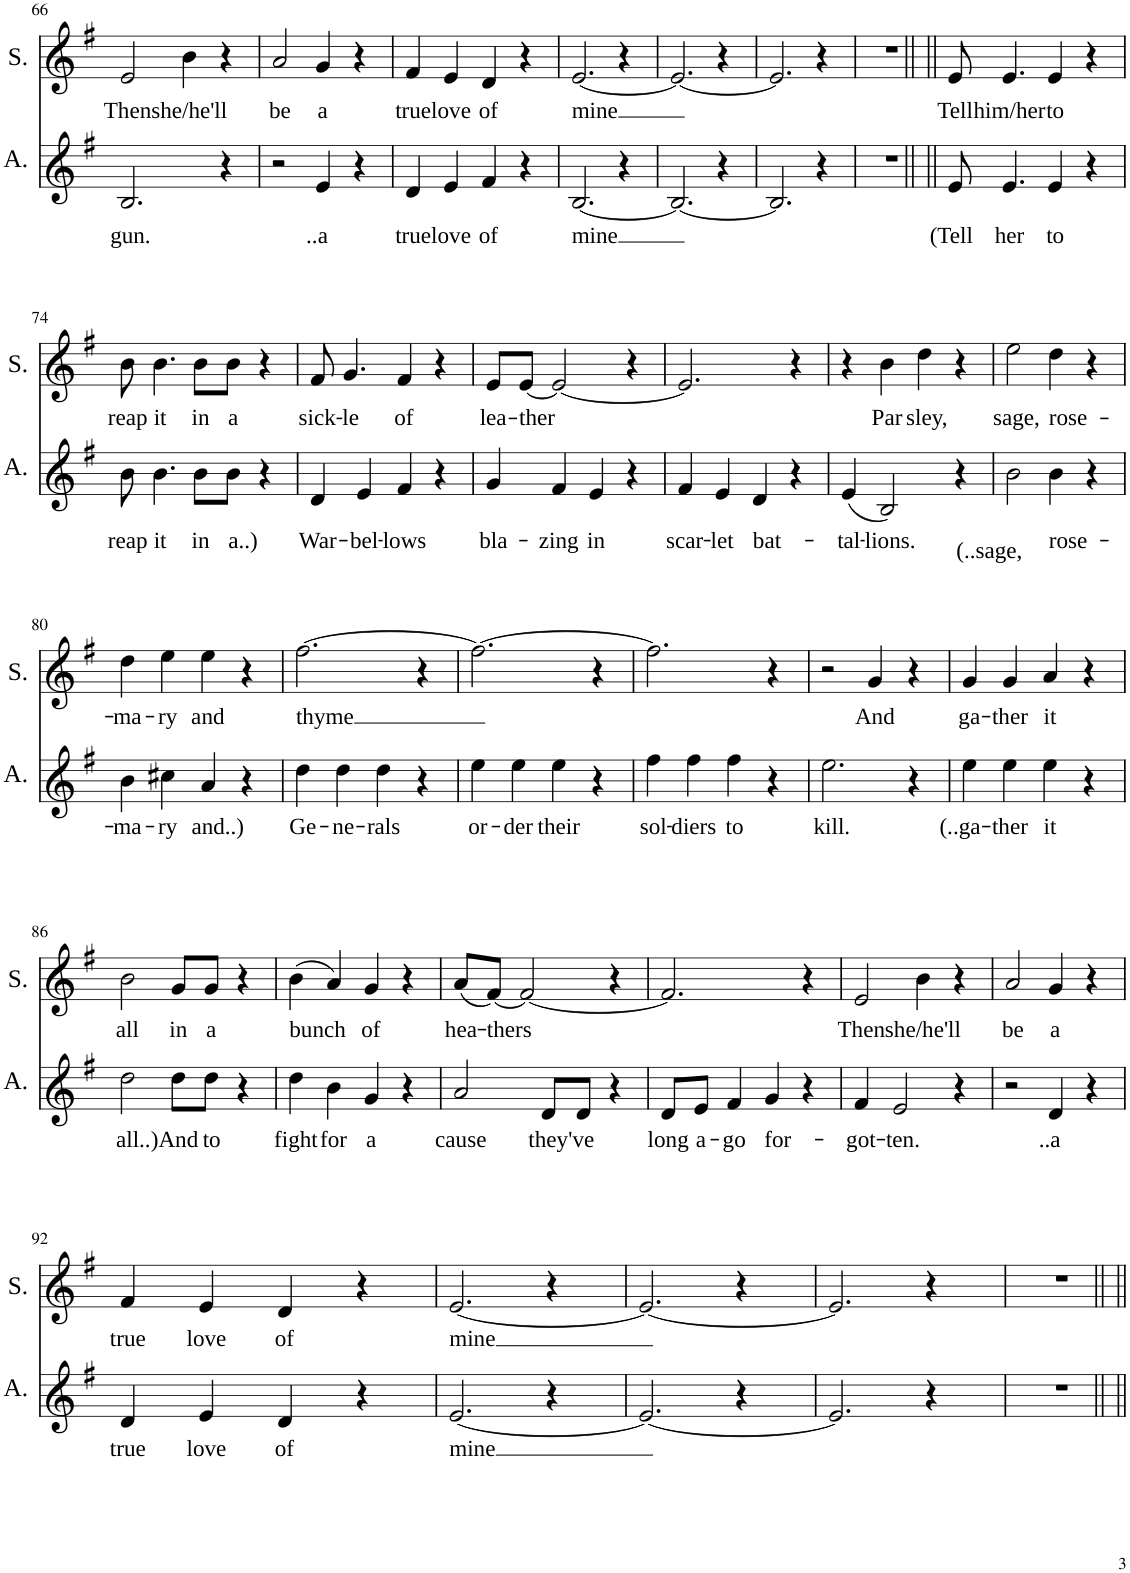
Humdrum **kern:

**kern	**text	**kern	**text
*part2	*part2	*part1	*part1
*staff2	*staff2	*staff1	*staff1
*I"Alto	*	*I"Soprano	*
*I'A.	*	*I'S.	*
!!LO:PB:g=z
*clefG2	*	*clefG2	*
*k[f#]	*	*k[f#]	*
=66	=66	=66	=66
!	!LO:LY:b	!	!LO:LY:b
2.B/	gun.	2e/	Then
!	!	!	!LO:LY:b
.	.	4b\	she/he'll
4r	.	4r	.
=67	=67	=67	=67
!	!	!	!LO:LY:b
2r	.	2a/	be
!	!LO:LY:b	!	!LO:LY:b
4e/	..a	4g/	a
4r	.	4r	.
=68	=68	=68	=68
!	!LO:LY:b	!	!LO:LY:b
4d/	true	4f#/	true
!	!LO:LY:b	!	!LO:LY:b
4e/	love	4e/	love
!	!LO:LY:b	!	!LO:LY:b
4f#/	of	4d/	of
4r	.	4r	.
=69	=69	=69	=69
!	!LO:LY:b	!	!LO:LY:b
[2.B/	mine	[2.e/	mine
4r	.	4r	.
=70	=70	=70	=70
2.B/_	.	2.e/_	.
4r	.	4r	.
=71	=71	=71	=71
2.B/]	.	2.e/]	.
4r	.	4r	.
=72	=72	=72	=72
1r	.	1r	.
=73||	=73||	=73||	=73||
!	!LO:LY:b	!	!LO:LY:b
8e/	(Tell	8e/	Tell
!	!LO:LY:b	!	!LO:LY:b
4.e/	her	4.e/	him/her
!	!LO:LY:b	!	!LO:LY:b
4e/	to	4e/	to
4r	.	4r	.
!!LO:LB:g=z
=74	=74	=74	=74
!	!LO:LY:b	!	!LO:LY:b
8b\	reap	8b\	reap
!	!LO:LY:b	!	!LO:LY:b
4.b\	it	4.b\	it
!	!LO:LY:b	!	!LO:LY:b
8b\L	in	8b\L	in
!	!LO:LY:b	!	!LO:LY:b
8b\J	a..)	8b\J	a
4r	.	4r	.
=75	=75	=75	=75
!	!LO:LY:b	!	!LO:LY:b
4d/	War-	8f#/	sick-
!	!	!	!LO:LY:b
.	.	4.g/	-le
!	!LO:LY:b	!	!
4e/	-bel-	.	.
!	!LO:LY:b	!	!LO:LY:b
4f#/	-lows	4f#/	of
4r	.	4r	.
=76	=76	=76	=76
!	!LO:LY:b	!	!LO:LY:b
4g/	bla-	8e/L	lea-
!	!	!	!LO:LY:b
.	.	[8e/J	-ther
!	!LO:LY:b	!	!
4f#/	-zing	2e/_	.
!	!LO:LY:b	!	!
4e/	in	.	.
4r	.	4r	.
=77	=77	=77	=77
!	!LO:LY:b	!	!
4f#/	scar-	2.e/]	.
!	!LO:LY:b	!	!
4e/	-let	.	.
!	!LO:LY:b	!	!
4d/	bat-	.	.
4r	.	4r	.
=78	=78	=78	=78
!	!LO:LY:b	!	!
(4e/	-tal-	4r	.
!	!LO:LY:b	!	!LO:LY:b
2B/)	-lions.	4b\	Par
!	!	!	!LO:LY:b
.	.	4dd\	-sley,
4r	.	4r	.
=79	=79	=79	=79
!	!LO:LY:b	!	!LO:LY:b
2b\	(..sage,	2ee\	sage,
!	!LO:LY:b	!	!LO:LY:b
4b\	rose-	4dd\	rose-
4r	.	4r	.
!!LO:LB:g=z
=80	=80	=80	=80
!	!LO:LY:b	!	!LO:LY:b
4b\	-ma-	4dd\	-ma-
!	!LO:LY:b	!	!LO:LY:b
4cc#X\	-ry	4ee\	-ry
!	!LO:LY:b	!	!LO:LY:b
4a/	and..)	4ee\	and
4r	.	4r	.
=81	=81	=81	=81
!	!LO:LY:b	!	!LO:LY:b
4dd\	Ge-	[2.ff#\	thyme
!	!LO:LY:b	!	!
4dd\	-ne-	.	.
!	!LO:LY:b	!	!
4dd\	-rals	.	.
4r	.	4r	.
=82	=82	=82	=82
!	!LO:LY:b	!	!
4ee\	or-	2.ff#\_	.
!	!LO:LY:b	!	!
4ee\	-der	.	.
!	!LO:LY:b	!	!
4ee\	their	.	.
4r	.	4r	.
=83	=83	=83	=83
!	!LO:LY:b	!	!
4ff#\	sol-	2.ff#\]	.
!	!LO:LY:b	!	!
4ff#\	-diers	.	.
!	!LO:LY:b	!	!
4ff#\	to	.	.
4r	.	4r	.
=84	=84	=84	=84
!	!LO:LY:b	!	!
2.ee\	kill.	2r	.
!	!	!	!LO:LY:b
.	.	4g/	And
4r	.	4r	.
=85	=85	=85	=85
!	!LO:LY:b	!	!LO:LY:b
4ee\	(..ga-	4g/	ga-
!	!LO:LY:b	!	!LO:LY:b
4ee\	-ther	4g/	-ther
!	!LO:LY:b	!	!LO:LY:b
4ee\	it	4a/	it
4r	.	4r	.
!!LO:LB:g=z
=86	=86	=86	=86
!	!LO:LY:b	!	!LO:LY:b
2dd\	all..)	2b\	all
!	!LO:LY:b	!	!LO:LY:b
8dd\L	And	8g/L	in
!	!LO:LY:b	!	!LO:LY:b
8dd\J	to	8g/J	a
4r	.	4r	.
=87	=87	=87	=87
!	!LO:LY:b	!	!LO:LY:b
4dd\	fight	(4b\	bunch
!	!LO:LY:b	!	!
4b\	for	4a/)	.
!	!LO:LY:b	!	!LO:LY:b
4g/	a	4g/	of
4r	.	4r	.
=88	=88	=88	=88
!	!LO:LY:b	!	!LO:LY:b
2a/	cause	(8a/L	hea-
!	!	!	!LO:LY:b
.	.	[8f#/J)	-thers
.	.	2f#/_	.
!	!LO:LY:b	!	!
8d/L	they	.	.
!	!LO:LY:b	!	!
8d/J	've	.	.
4r	.	4r	.
=89	=89	=89	=89
!	!LO:LY:b	!	!
8d/L	long	2.f#/]	.
!	!LO:LY:b	!	!
8e/J	a-	.	.
!	!LO:LY:b	!	!
4f#/	-go	.	.
!	!LO:LY:b	!	!
4g/	for-	.	.
4r	.	4r	.
=90	=90	=90	=90
!	!LO:LY:b	!	!LO:LY:b
4f#/	-got-	2e/	Then
!	!LO:LY:b	!	!
2e/	-ten.	.	.
!	!	!	!LO:LY:b
.	.	4b\	she/he'll
4r	.	4r	.
=91	=91	=91	=91
!	!	!	!LO:LY:b
2r	.	2a/	be
!	!LO:LY:b	!	!LO:LY:b
4d/	..a	4g/	a
4r	.	4r	.
!!LO:LB:g=z
=92	=92	=92	=92
!	!LO:LY:b	!	!LO:LY:b
4d/	true	4f#/	true
!	!LO:LY:b	!	!LO:LY:b
4e/	love	4e/	love
!	!LO:LY:b	!	!LO:LY:b
4d/	of	4d/	of
4r	.	4r	.
=93	=93	=93	=93
!	!LO:LY:b	!	!LO:LY:b
[2.e/	mine	[2.e/	mine
4r	.	4r	.
=94	=94	=94	=94
2.e/_	.	2.e/_	.
4r	.	4r	.
=95	=95	=95	=95
2.e/]	.	2.e/]	.
4r	.	4r	.
=96	=96	=96	=96
1r	.	1r	.
=||	=||	=||	=||
*-	*-	*-	*-
